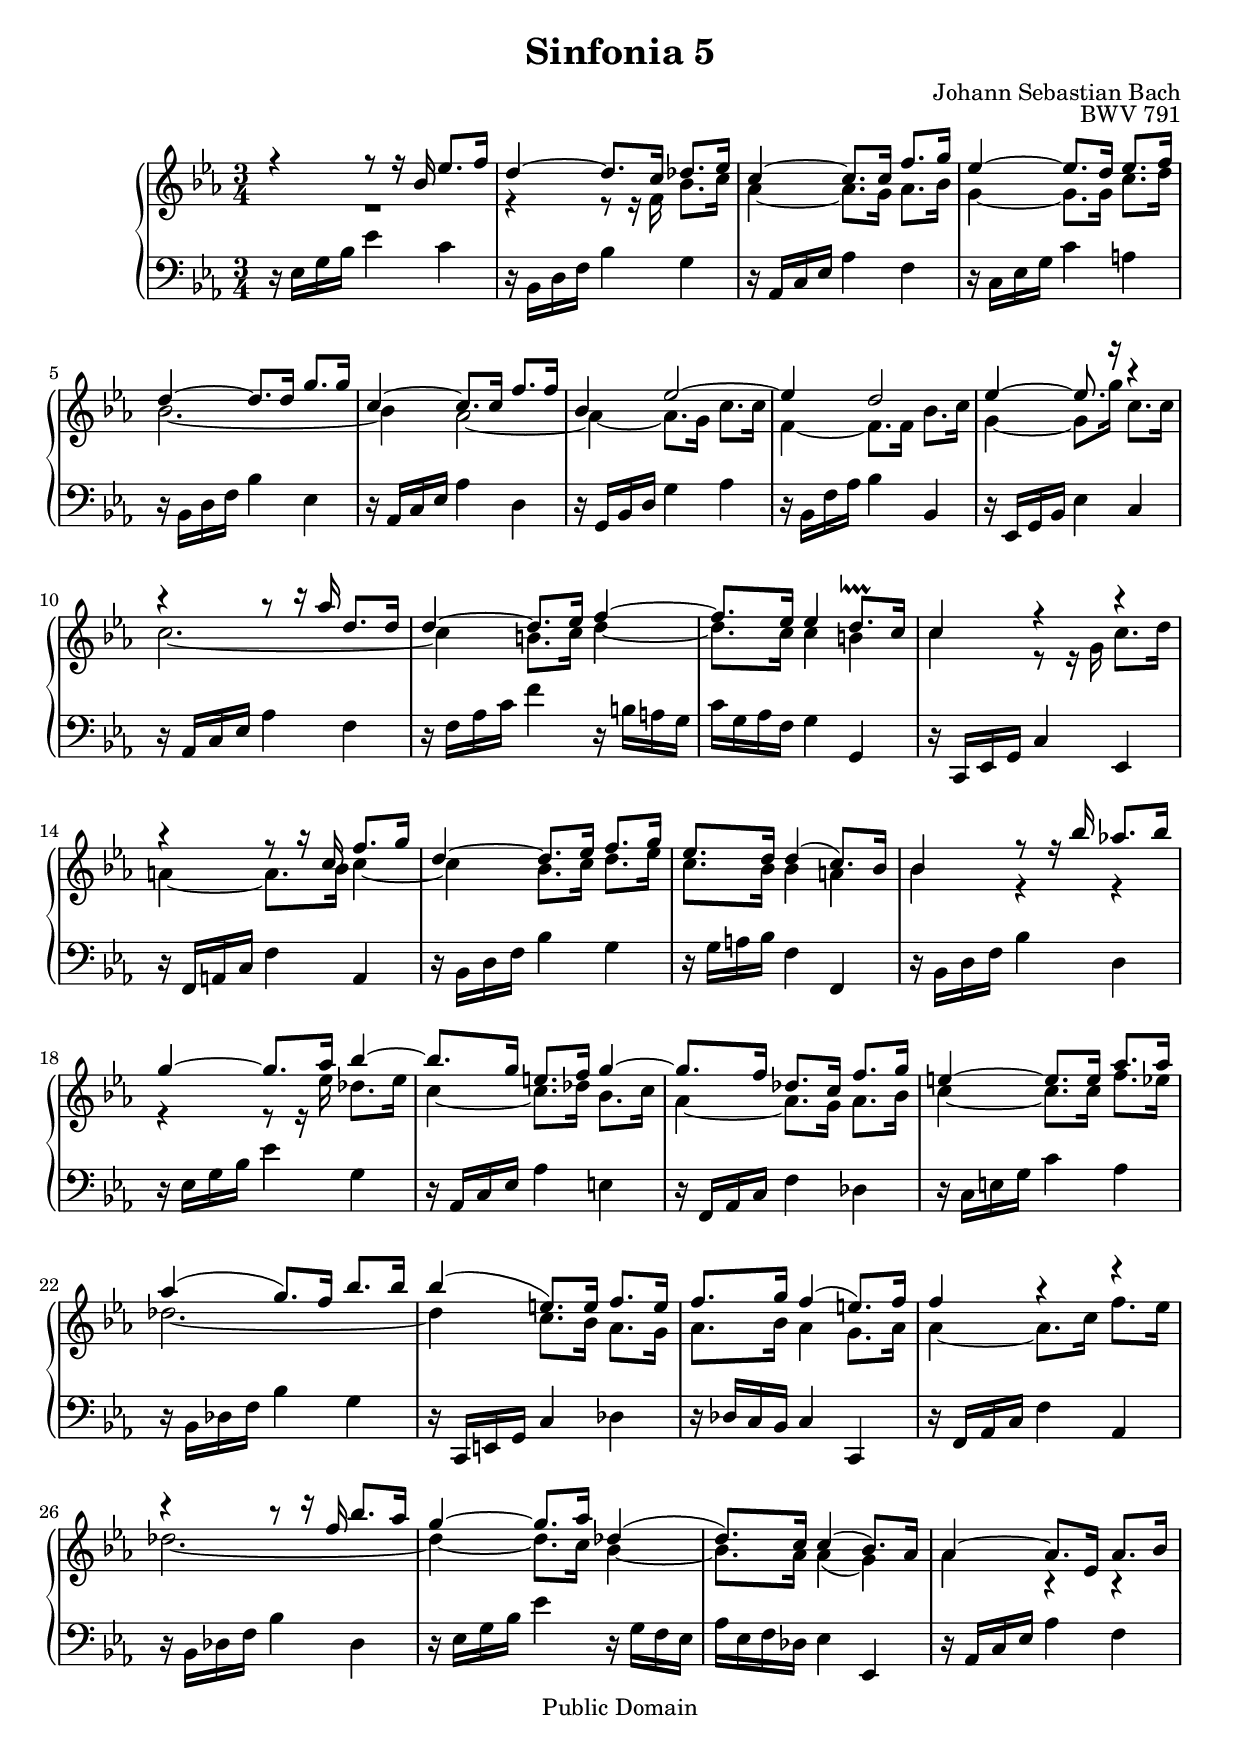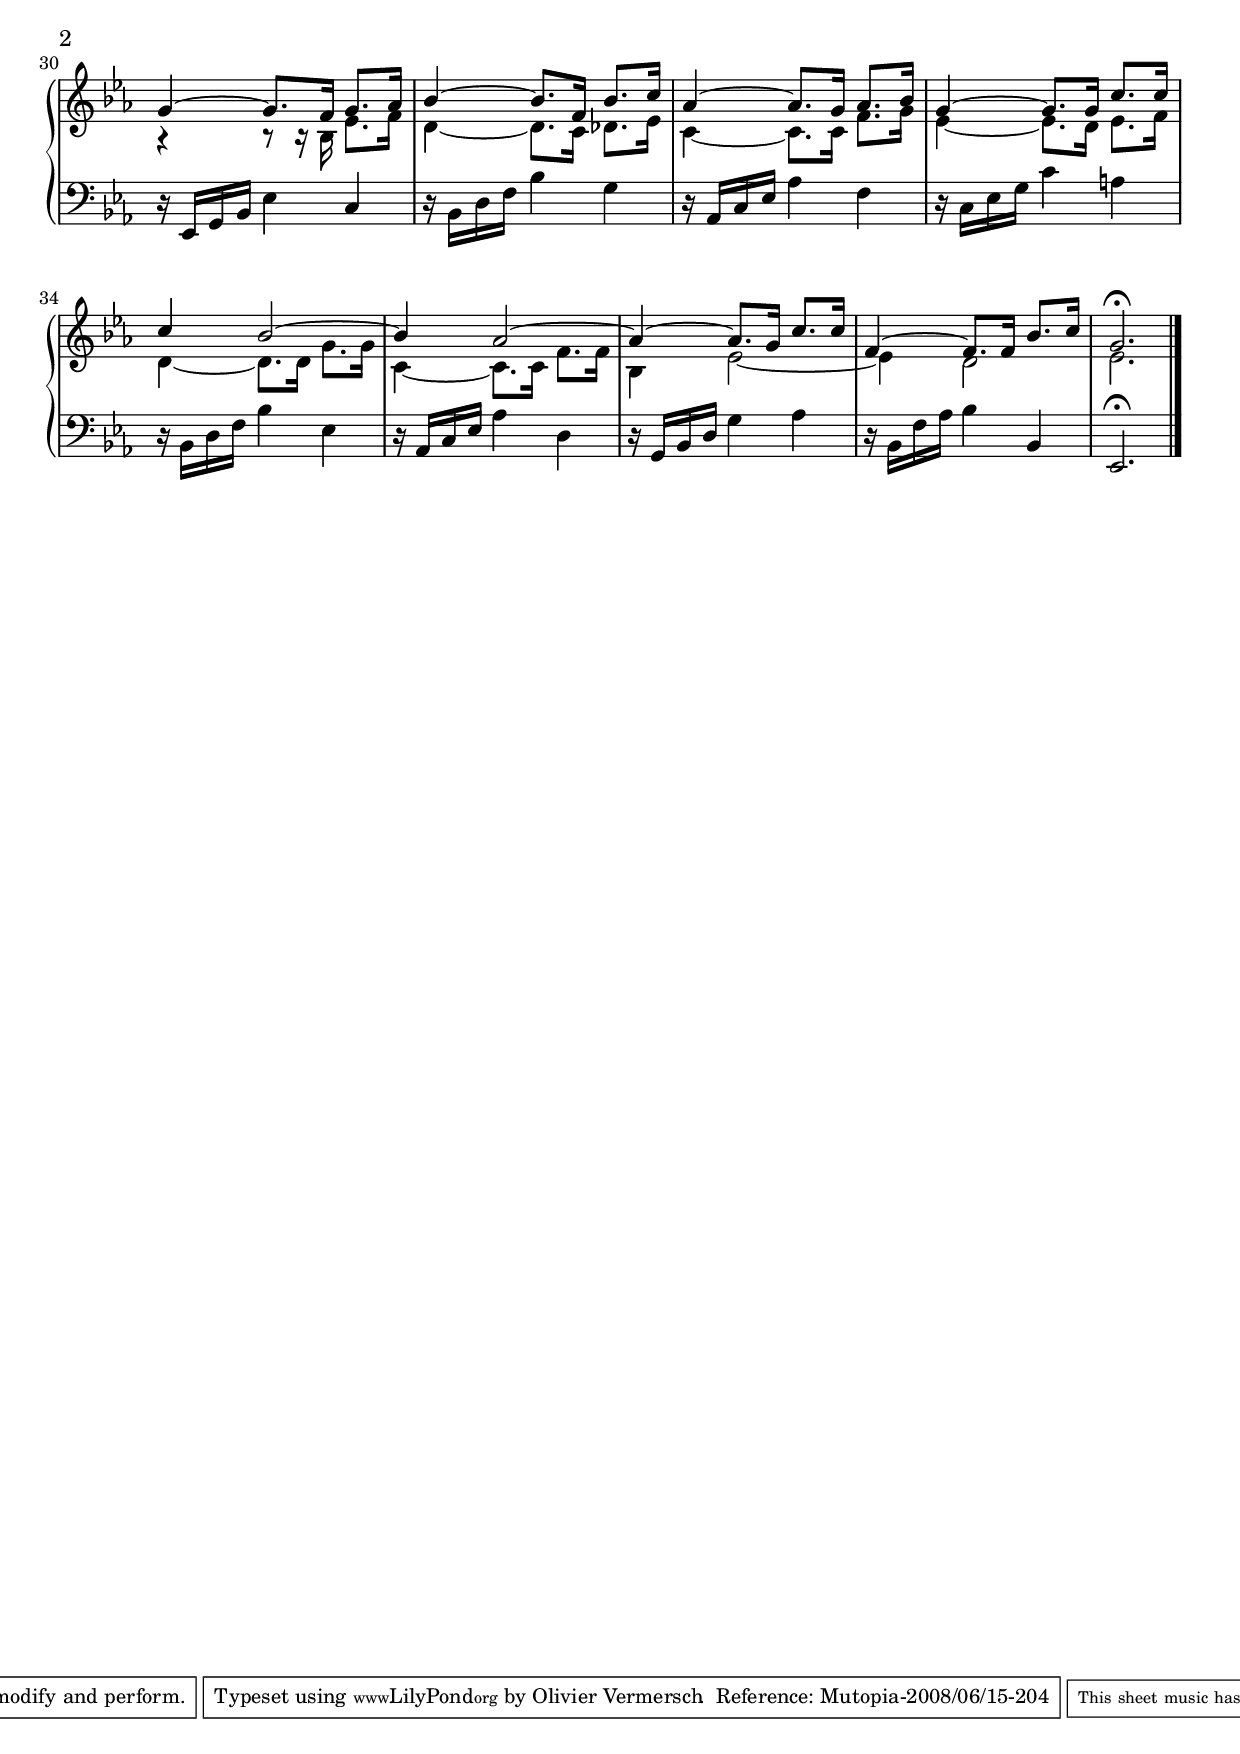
#(set-global-staff-size 20)

\header {
  title = "Sinfonia 5" 
  composer = "Johann Sebastian Bach"
  opus = "BWV 791"
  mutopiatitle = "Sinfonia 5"
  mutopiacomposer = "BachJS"
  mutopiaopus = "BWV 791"
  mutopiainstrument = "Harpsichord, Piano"
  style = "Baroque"
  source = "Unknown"
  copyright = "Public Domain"
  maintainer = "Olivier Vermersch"
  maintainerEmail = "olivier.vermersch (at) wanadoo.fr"
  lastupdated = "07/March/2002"

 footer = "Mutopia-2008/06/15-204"
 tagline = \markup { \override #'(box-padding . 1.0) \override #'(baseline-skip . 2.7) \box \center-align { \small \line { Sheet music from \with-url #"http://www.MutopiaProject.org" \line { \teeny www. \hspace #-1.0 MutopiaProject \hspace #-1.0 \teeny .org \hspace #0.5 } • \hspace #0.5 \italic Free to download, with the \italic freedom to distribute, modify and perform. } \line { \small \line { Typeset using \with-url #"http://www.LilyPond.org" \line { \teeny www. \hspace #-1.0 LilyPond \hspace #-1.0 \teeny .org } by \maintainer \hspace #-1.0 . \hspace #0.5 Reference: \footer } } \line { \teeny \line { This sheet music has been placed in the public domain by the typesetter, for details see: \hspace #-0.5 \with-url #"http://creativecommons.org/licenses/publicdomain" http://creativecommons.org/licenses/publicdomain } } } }
}

\version "2.11.46"

%
% a few macros for fine tuning
%

% force direction of tie
tu = \tieUp
td = \tieDown
tb = \tieNeutral


% explicit staff change 
su = { \change Staff = up}
sd = { \change Staff = down}


% force number of beams on left and right of the note
lbeamoff = \set stemLeftBeamCount = # 0
lbeamone = \set stemLeftBeamCount = # 1
lbeamtwo = \set stemLeftBeamCount = # 2
lbeamthree = \set stemLeftBeamCount = # 3
lbeamfour = \set stemLeftBeamCount = # 4
lbeamfive = \set stemLeftBeamCount = # 5

rbeamoff = \set stemRightBeamCount = # 0
rbeamone = \set stemRightBeamCount = # 1
rbeamtwo = \set stemRightBeamCount = # 2
rbeamthree = \set stemRightBeamCount = # 3
rbeamfour = \set stemRightBeamCount = # 4
rbeamfive = \set stemRightBeamCount = # 5

% tuning the grace notes
grstem = \override Grace.Stem   #'stroke-style = #'()

% typeset on/off
typeskip = \set Score.skipTypesetting = ##t
typenoskip = \set Score.skipTypesetting = ##f


melone =  \relative c'' {
  % bars 1-4
  r4 r8 r16 bes ees8. f16 |
  d4 ~ d8. c16 des8. ees16  |
  c4 ~ c8. c16 f8. g16 |
  ees 4 ~ ees8. d16 ees8. f16 |

  % bars 5-9
  d4 ~ d8. d16 g8. g16 |
  c,4 ~ c8. c16 f8. f16  |
  bes,4 ees2 ~ |
  ees4 d2 |
  ees4 ~ ees8. r16 r4 |

  % bars 10-13
  r r8 r16 aes d,8. d16 |
  d4 ~ d8. ees16 f4 ~ |
  f8. ees16 ees4 d8.\lineprall c16 |
  c4 r r |

  % bars 14-17
  r r8 r16 c16 f8. g16 |
  d4 ~ d8. ees16 f8. g16 |
  ees8. d16 d4 ( c8.) bes16 |
  bes4 r8 r16 bes'16 aes!8. bes16 |

  % bars 18-21
  g4 ~ g8. aes16 bes4 ~ |
  bes8. g16 e8. f16 g4 ~ |
  g8. f16 des8. c16 f8. g16 |
  e4 ~ e8. e16 aes8. aes16 |

  % bars 22-25
  aes4 ( g8.) f16 bes8. bes16 |
  bes4 ( e,8.) e16 f8. e16 |
  f8. g16 f4 ( e8.) f16 |
  f4 r r |

  % bars 26-29
  r r8 r16 f bes8. aes16 |
  g4 ~ g8. aes16 des,4 ( |
   d8.) c16 c4 ( bes8.) aes16 |
  aes4 ~ aes8. ees16 aes8. bes16 |

  % bars 30-33
  g4 ~ g8. f16 g8. aes16  |
  bes4 ~ bes8. f16 bes8. c16  |
  aes4 ~ aes8. g16 aes8. bes16 |
  g4 ~ g8. g16 c8. c16 |
  
  % bars 34-38 
  c4 bes2 ~ |
  bes4 aes2 ~ |
  aes4 ~ aes8. g16 c8. c16 |
  f,4 ~ f8. f16 bes8. c16 |
  g2.\fermata \bar "|."
}

meltwo =  \relative c' {
  % bars 1-4
  R2. |
  r4 r8 r16 f16 bes8. c16 |
  aes4 ~ aes8. g16 aes8. bes16 |
  g4 ~ g8. g16 c8. d16 |
  
  % bars 5-9
  bes2. ~  |
  bes4 aes2 ~ |
  aes4 ~ aes8. g16 c8. c16 |
  f,4 ~ f8. f16 bes8. c16 |
  g4 ~ g8. g'16 c,8. c16 |

  % bars 10-13
  c2. ~ |
  c4 b8. c16 d4 ~ |
  d8. c16 c4 b  |
  c4 r8 r16 g16 c8. d16 |

  % bars 14-17
  a4 ~ a8. bes16 c4 ~ |
  c bes8. c16 d8. ees16  |
  c8. bes16 bes4 a |
  bes4 r r |

  % bars 18-21
  r r8 r16 ees des8. ees16 |
  c4 ~ c8. des16 bes8. c16 |
  aes4 ~ aes8. g16 aes8. bes16 |
  c4 ~ c8. c16 f8. ees16 |

  % bars 22-25
  des2. ~  |
  des4 c8. bes16 aes8. g16 |
  aes8. bes16 aes4 g8. aes16 |
  aes4 ~ aes8. c16 f8. ees16 |

  % bars 26-29
  des2. ~ |
  des4 ~ des8. c16 bes4 ~ |
  bes8. aes16 aes4 ( g) |
  aes r r |

  % bars 30-33
  r r8 r16 bes,16 ees8. f16 |
  d4 ~ d8. c16 des8. ees16 |
  c4 ~ c8. c16 f8. g16 |
  ees4 ~ ees8. d16 ees8. f16 |

  % bars 34-38
  d4 ~ d8. d16 g8. g16 |
  c,4 ~ c8. c16 f8. f16 |
  bes,4 ees2 ~ |
  ees4 d2  |
  ees2. \bar "|."
}

melthree =  \relative c {
  % bars 1-4
  r16 ees g bes ees4 c |
  r16 bes, d f bes4 g |
  r16 aes, c ees aes4 f |
  r16 c ees g c4 a |
  
  % bars 5-9
  r16 bes, d f bes4 ees, |
  r16 aes, c ees aes4 d, |
  r16 g, bes d g4 aes |
  r16 bes, f' aes bes4 bes, |
  r16 ees, g bes ees4 c |

  % bars 10-13
  r16 aes c ees aes4 f |
  r16 f aes c f4 r16 b, a g |
  c g aes f g4 g, |
  r16 c, ees g c4 ees, |

  % bars 14-17
  r16 f a c f4 a, |
  r16 bes d f bes4 g |
  r16 g a bes f4 f, |
  r16 bes d f bes4 d, |

  % bars 18-21
  r16 ees g bes ees4 g, |
  r16 aes, c ees aes4 e |
  r16 f, aes c f4 des |
  r16 c e g c4 aes |

  % bars 22-25
  r16 bes, des f bes4 g |
  r16 c,, e g c4 des |
  r16 des c bes c4 c, |
  r16 f aes c f4 aes, |

  % bars 26-29
  r16 bes des f bes4 des, |
  r16 ees g bes ees4 r16 g, f ees |
  aes ees f des ees4 ees, |
  r16 aes c ees aes4 f |

  % bars 30-33
  r16 ees, g bes ees4 c |
  r16 bes d f bes4 g |
  r16 aes, c ees aes4 f |
  r16 c ees g c4 a |
  
  % bars 34-38
  r16 bes, d f bes4 ees, |
  r16 aes, c ees aes4 d, |
  r16 g, bes d g4 aes |
  r16 bes, f' aes bes4 bes, |
  ees,2.\fermata \bar "|."
}


\score {
\context PianoStaff

<<
  \context Staff = "up"   <<
    \time 3/4 \key ees \major \clef G 
    \context Voice = VA { \voiceOne \melone }
    \context Voice = VB { \voiceTwo \meltwo }>>

  \context Staff = "down" <<
    \time 3/4 \key ees \major \clef F \melthree>>
>>

  \midi {
    \context {
      \Score
      tempoWholesPerMinute = #(ly:make-moment 55 4)
      }
    }


\layout {}
}
